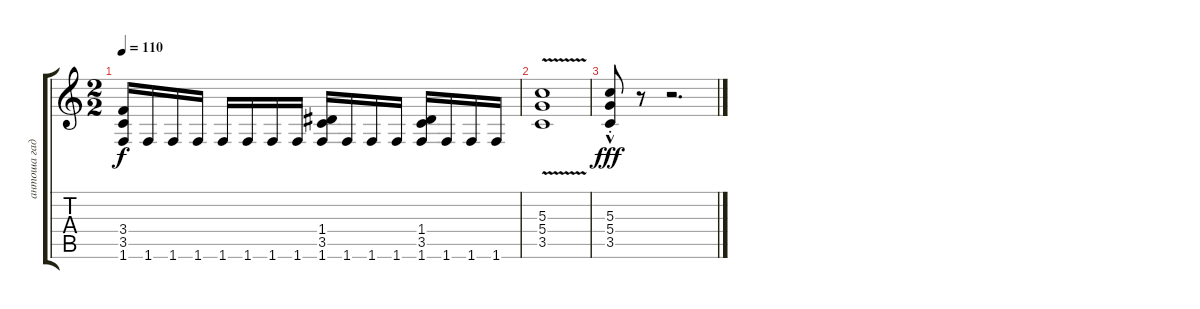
\track ("антоша гад" "антоша гад") {instrument distortionguitar}
\staff {score tabs}
\tuning (E4 B3 G3 D3 A2 E2) {hide}
\ts (2 2)
\tempo 110
\clef g2
\ks c
(3.4 3.5 1.6).16{dy f} 1.6.16 1.6.16 1.6.16 1.6.16 1.6.16 1.6.16 1.6.16 (1.4 3.5 1.6).16 1.6.16 1.6.16 1.6.16 (1.4 3.5 1.6).16 1.6.16 1.6.16 1.6.16 |
(5.3{v} 5.4 3.5).1 |
(5.3{hac st} 5.4 3.5).8{dy fff} r.8 r.2{d}
